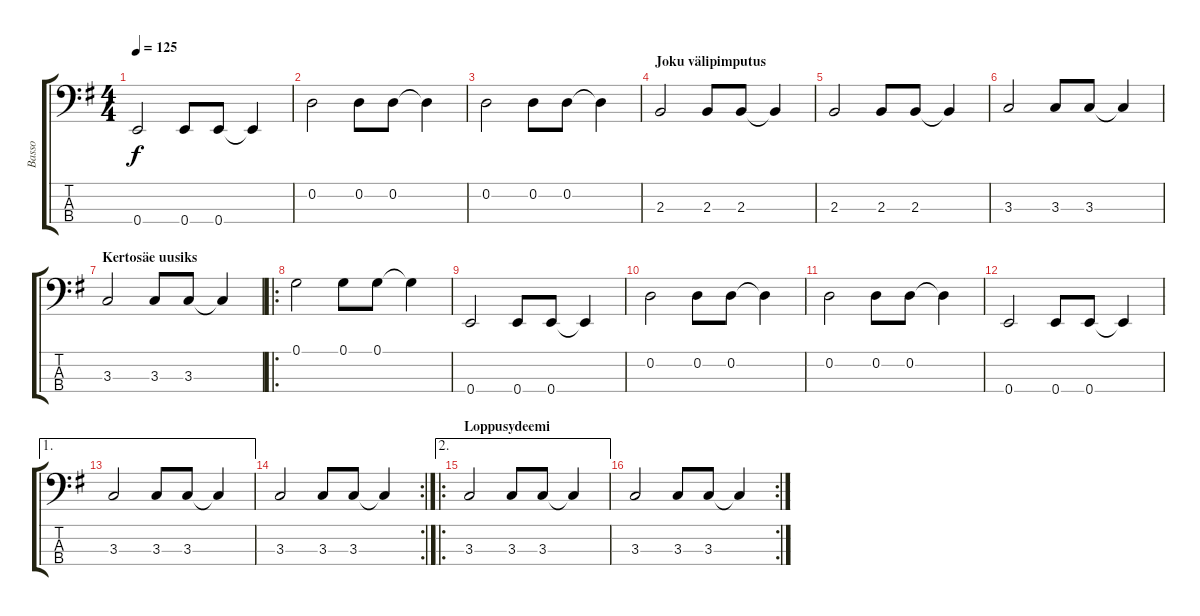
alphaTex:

\track ("Basso" "Basso") {instrument slapbass1}
\staff {score tabs}
\tuning (G2 D2 A1 E1) {hide}
\ts (4 4)
\tempo 125
\clef f4
\ks g
0.4.2{dy f} 0.4.8 0.4.8 0.4{t}.4 |
0.2.2 0.2.8 0.2.8 0.2{t}.4 |
0.2.2 0.2.8 0.2.8 0.2{t}.4 |
\section ("" "Joku välipimputus")
2.3.2 2.3.8 2.3.8 2.3{t}.4 |
2.3.2 2.3.8 2.3.8 2.3{t}.4 |
3.3.2 3.3.8 3.3.8 3.3{t}.4 |
\section ("" "Kertosäe uusiks")
3.3.2 3.3.8 3.3.8 3.3{t}.4 |
\ro
0.1.2 0.1.8 0.1.8 0.1{t}.4 |
0.4.2 0.4.8 0.4.8 0.4{t}.4 |
0.2.2 0.2.8 0.2.8 0.2{t}.4 |
0.2.2 0.2.8 0.2.8 0.2{t}.4 |
0.4.2 0.4.8 0.4.8 0.4{t}.4 |
\ae 1
3.3.2 3.3.8 3.3.8 3.3{t}.4 |
\rc 2
3.3.2 3.3.8 3.3.8 3.3{t}.4 |
\ae 2
\ro
\section ("" "Loppusydeemi")
3.3.2 3.3.8 3.3.8 3.3{t}.4 |
\rc 2
3.3.2 3.3.8 3.3.8 3.3{t}.4
